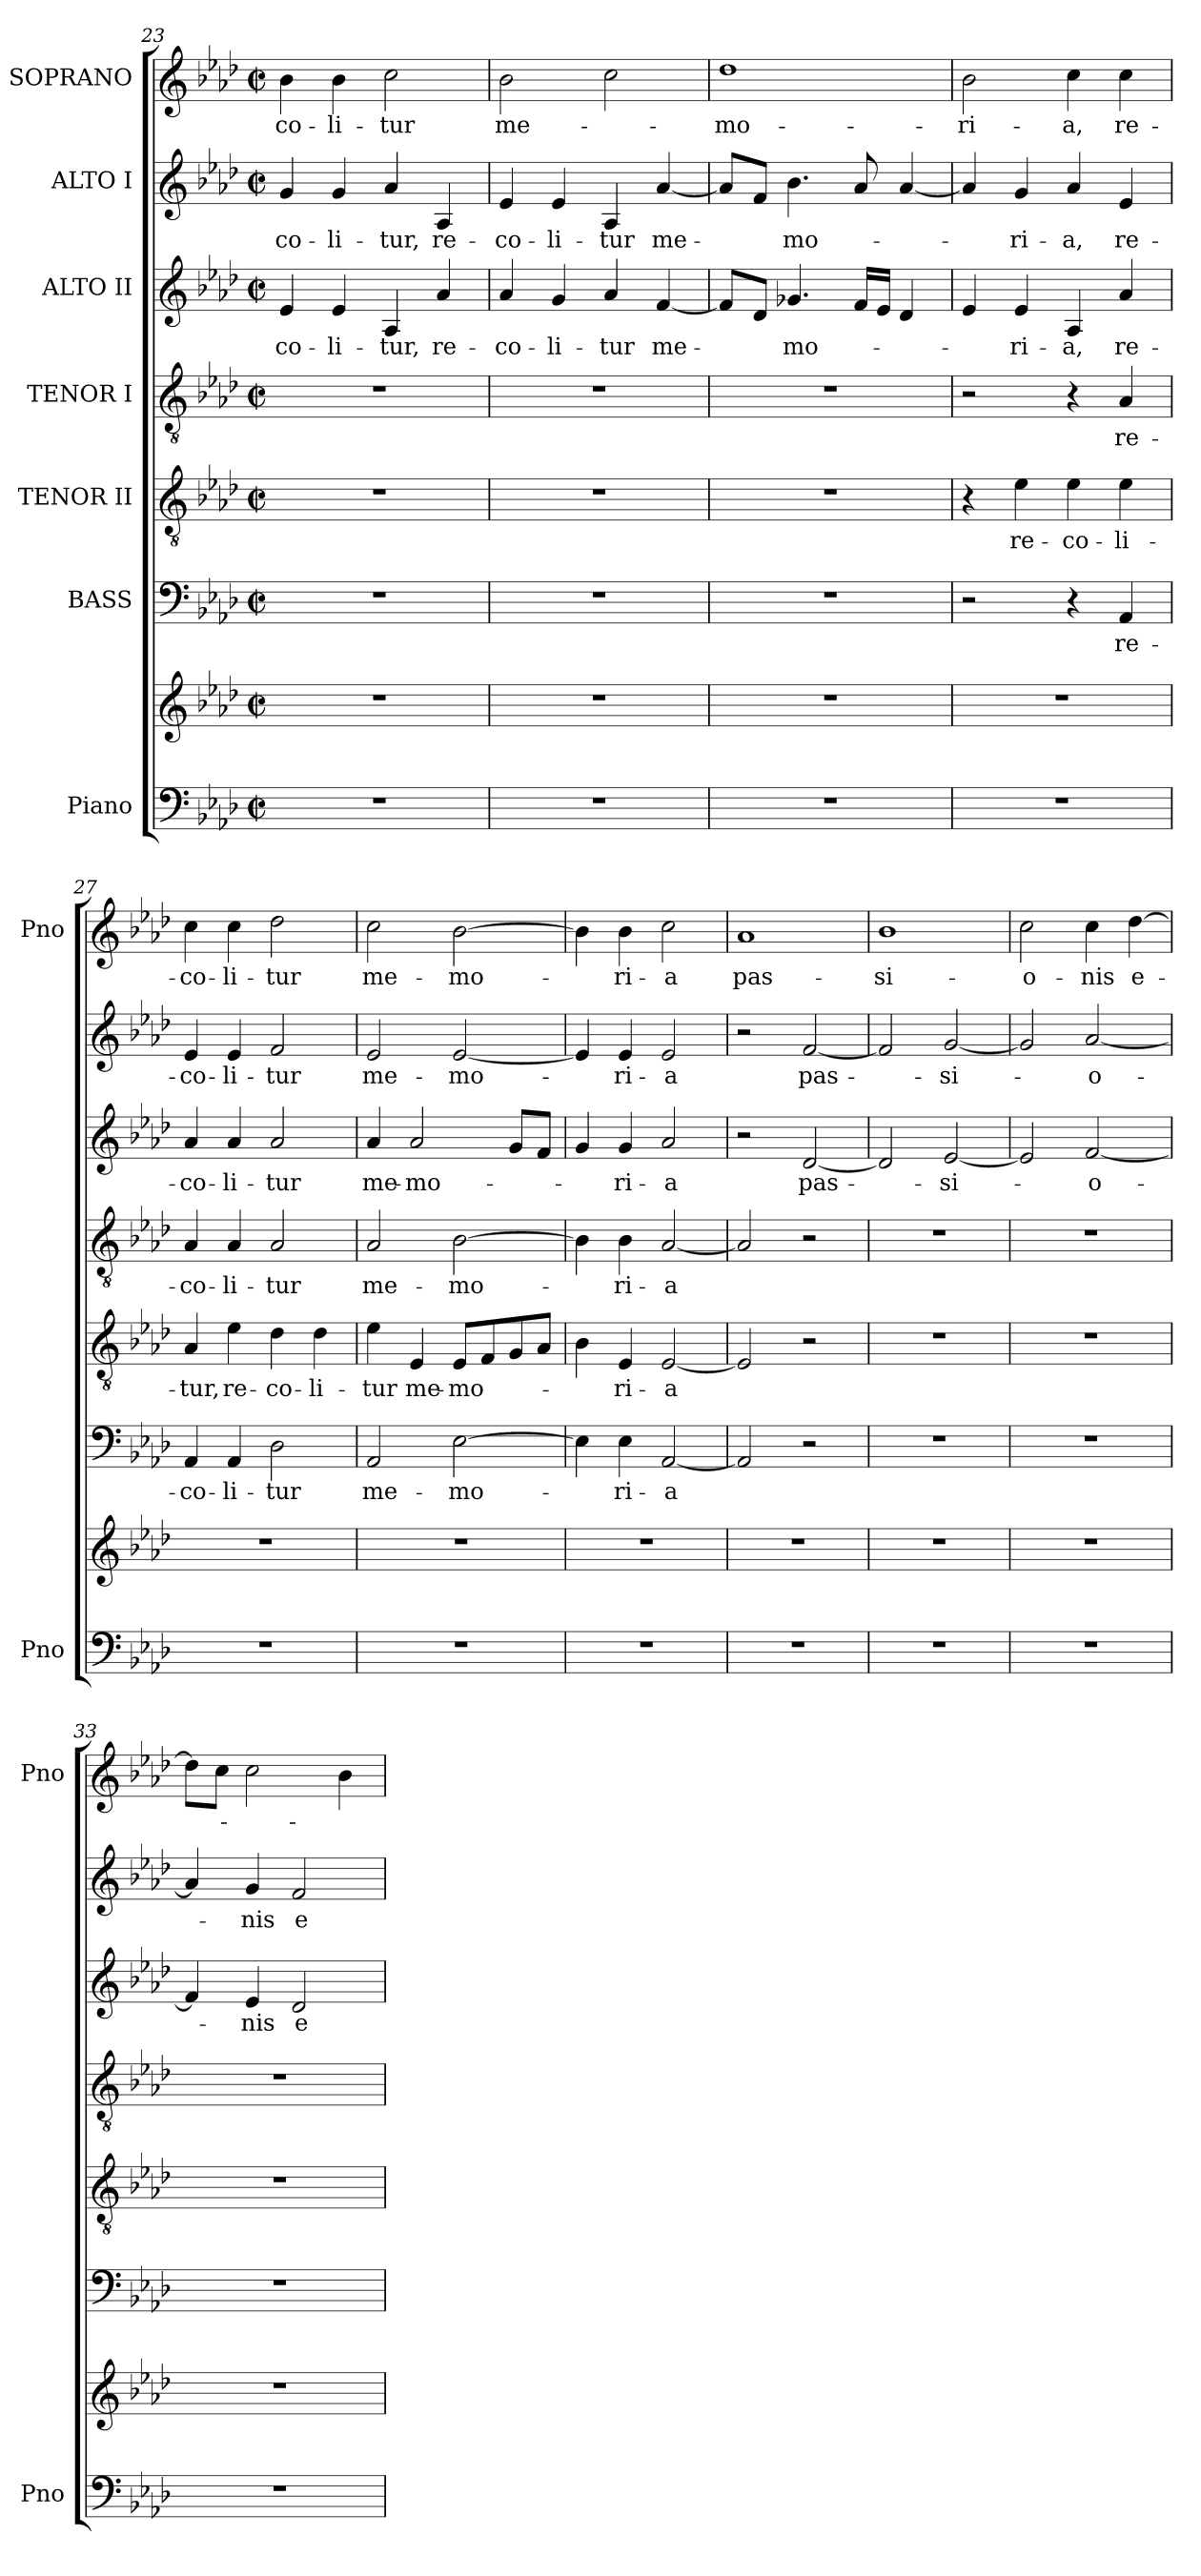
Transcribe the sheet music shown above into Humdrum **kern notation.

**kern	**kern	**kern	**text	**kern	**text	**kern	**text	**kern	**text	**kern	**text	**kern	**text
*part7	*part7	*part6	*part6	*part5	*part5	*part4	*part4	*part3	*part3	*part2	*part2	*part1	*part1
*staff8	*staff7	*staff6	*staff6	*staff5	*staff5	*staff4	*staff4	*staff3	*staff3	*staff2	*staff2	*staff1	*staff1
*I"Piano	*	*I"BASS	*	*I"TENOR II	*	*I"TENOR I	*	*I"ALTO II	*	*I"ALTO I	*	*I"SOPRANO	*
*I'Pno	*	*	*	*	*	*	*	*	*	*	*	*I'Pno	*
*clefF4	*clefG2	*clefF4	*	*clefGv2	*	*clefGv2	*	*clefG2	*	*clefG2	*	*clefG2	*
*k[b-e-a-d-]	*k[b-e-a-d-]	*k[b-e-a-d-]	*	*k[b-e-a-d-]	*	*k[b-e-a-d-]	*	*k[b-e-a-d-]	*	*k[b-e-a-d-]	*	*k[b-e-a-d-]	*
*A-:	*A-:	*A-:	*	*A-:	*	*A-:	*	*A-:	*	*A-:	*	*A-:	*
*M2/2	*M2/2	*M2/2	*	*M2/2	*	*M2/2	*	*M2/2	*	*M2/2	*	*M2/2	*
*met(c|)	*met(c|)	*met(c|)	*	*met(c|)	*	*met(c|)	*	*met(c|)	*	*met(c|)	*	*met(c|)	*
=23	=23	=23	=23	=23	=23	=23	=23	=23	=23	=23	=23	=23	=23
1r	1r	1r	.	1r	.	1r	.	4e-/	-co-	4g/	-co-	4b-\	-co-
.	.	.	.	.	.	.	.	4e-/	-li-	4g/	-li-	4b-\	-li-
.	.	.	.	.	.	.	.	4A-/	-tur,	4a-/	-tur,	2cc\	-tur
.	.	.	.	.	.	.	.	4a-/	re-	4A-/	re-	.	.
=24	=24	=24	=24	=24	=24	=24	=24	=24	=24	=24	=24	=24	=24
1r	1r	1r	.	1r	.	1r	.	4a-/	-co-	4e-/	-co-	2b-\	me-
.	.	.	.	.	.	.	.	4g/	-li-	4e-/	-li-	.	.
.	.	.	.	.	.	.	.	4a-/	-tur	4A-/	-tur	2cc\	.
.	.	.	.	.	.	.	.	[4f/	me-	[4a-/	me-	.	.
!!LO:PB:g=z
=25	=25	=25	=25	=25	=25	=25	=25	=25	=25	=25	=25	=25	=25
1r	1r	1r	.	1r	.	1r	.	8f/L]	-­	8a-/L]	-­	1dd-	-mo-
.	.	.	.	.	.	.	.	8d-/J	.	8f/J	.	.	.
.	.	.	.	.	.	.	.	4.g-X/	mo-	4.b-\	mo-	.	.
.	.	.	.	.	.	.	.	16f/LL	.	8a-/	.	.	.
.	.	.	.	.	.	.	.	16e-/JJ	.	.	.	.	.
.	.	.	.	.	.	.	.	4d-/	.	[4a-/	.	.	.
=26	=26	=26	=26	=26	=26	=26	=26	=26	=26	=26	=26	=26	=26
1r	1r	2r	.	4r	.	2r	.	4e-/	.	4a-/]	.	2b-\	-ri-
.	.	.	.	4e-\	re-	.	.	4e-/	-ri-	4g/	-ri-	.	.
.	.	4r	.	4e-\	-co-	4r	.	4A-/	-a,	4a-/	-a,	4cc\	-a,
.	.	4AA-/	re-	4e-\	-li-	4A-/	re-	4a-/	re-	4e-/	re-	4cc\	re-
=27	=27	=27	=27	=27	=27	=27	=27	=27	=27	=27	=27	=27	=27
1r	1r	4AA-/	-co-	4A-/	-tur,	4A-/	-co-	4a-/	-co-	4e-/	-co-	4cc\	-co-
.	.	4AA-/	-li-	4e-\	re-	4A-/	-li-	4a-/	-li-	4e-/	-li-	4cc\	-li-
.	.	2D-\	-tur	4d-\	-co-	2A-/	-tur	2a-/	-tur	2f/	-tur	2dd-\	-tur
.	.	.	.	4d-\	-li-	.	.	.	.	.	.	.	.
=28	=28	=28	=28	=28	=28	=28	=28	=28	=28	=28	=28	=28	=28
1r	1r	2AA-/	me-	4e-\	-tur	2A-/	me-	4a-/	me-	2e-/	me-	2cc\	me-
.	.	.	.	4E-/	me-	.	.	2a-/	-mo-	.	.	.	.
.	.	[2E-\	-mo-	8E-/L	-mo-	[2B-\	-mo-	.	.	[2e-/	-mo-	[2b-\	-mo-
.	.	.	.	8F/	.	.	.	.	.	.	.	.	.
.	.	.	.	8G/	.	.	.	8g/L	.	.	.	.	.
.	.	.	.	8A-/J	.	.	.	8f/J	.	.	.	.	.
=29	=29	=29	=29	=29	=29	=29	=29	=29	=29	=29	=29	=29	=29
1r	1r	4E-\]	.	4B-\	.	4B-\]	.	4g/	.	4e-/]	.	4b-\]	.
.	.	4E-\	-ri-	4E-/	-ri-	4B-\	-ri-	4g/	-ri-	4e-/	-ri-	4b-\	-ri-
.	.	[2AA-/	-a	[2E-/	-a	[2A-/	-a	2a-/	-a	2e-/	-a	2cc\	-a
=30	=30	=30	=30	=30	=30	=30	=30	=30	=30	=30	=30	=30	=30
1r	1r	2AA-/]	.	2E-/]	.	2A-/]	.	2r	.	2r	.	1a-	pas-
.	.	2r	.	2r	.	2r	.	[2d-/	pas-	[2f/	pas-	.	.
!!LO:LB:g=z
=31	=31	=31	=31	=31	=31	=31	=31	=31	=31	=31	=31	=31	=31
1r	1r	1r	.	1r	.	1r	.	2d-/]	-­-	2f/]	-­-	1b-	-si-
.	.	.	.	.	.	.	.	[2e-/	-si-	[2g/	-si-	.	.
=32	=32	=32	=32	=32	=32	=32	=32	=32	=32	=32	=32	=32	=32
1r	1r	1r	.	1r	.	1r	.	2e-/]	.	2g/]	.	2cc\	-o-
.	.	.	.	.	.	.	.	[2f/	-o-	[2a-/	-o-	4cc\	-nis
.	.	.	.	.	.	.	.	.	.	.	.	[4dd-\	e-
=33	=33	=33	=33	=33	=33	=33	=33	=33	=33	=33	=33	=33	=33
1r	1r	1r	.	1r	.	1r	.	4f/]	.	4a-/]	.	8dd-\L]	.
.	.	.	.	.	.	.	.	.	.	.	.	8cc\J	.
.	.	.	.	.	.	.	.	4e-/	-nis	4g/	-nis	2cc\	.
.	.	.	.	.	.	.	.	2d-/	e-	2f/	e-	.	.
.	.	.	.	.	.	.	.	.	.	.	.	4b-\	.
=	=	=	=	=	=	=	=	=	=	=	=	=	=
*-	*-	*-	*-	*-	*-	*-	*-	*-	*-	*-	*-	*-	*-
